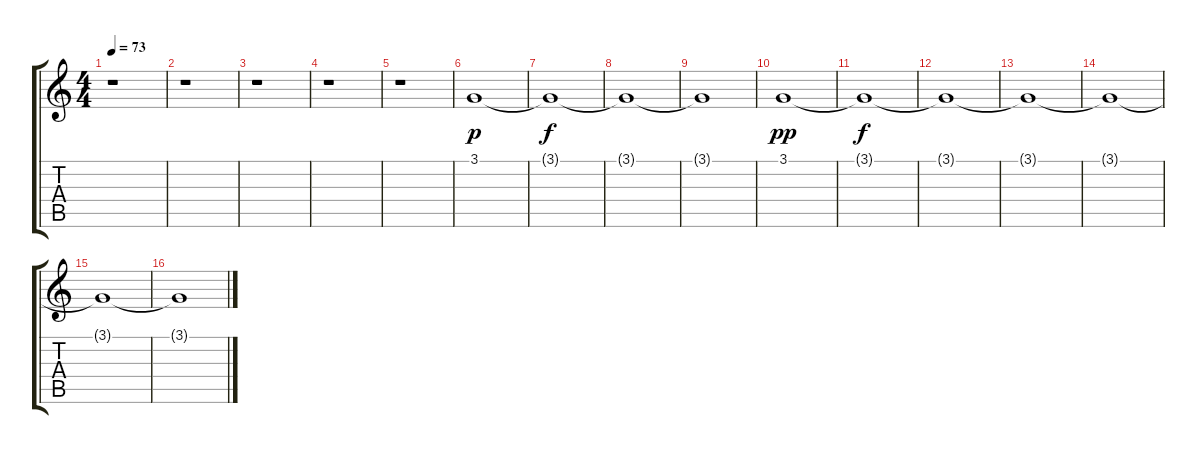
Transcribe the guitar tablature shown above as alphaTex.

\track "" {instrument stringensemble1}
\staff {score tabs}
\tuning (E4 B3 G3 D3 A2 E2) {hide}
\ts (4 4)
\tempo 73
\clef g2
\ks c
r.1{dy p instrument stringensemble1} |
r.1 |
r.1 |
r.1 |
r.1 |
3.1.1 |
3.1{t}.1{dy f} |
3.1{t}.1 |
3.1{t}.1 |
3.1.1{dy pp} |
3.1{t}.1{dy f} |
3.1{t}.1 |
3.1{t}.1 |
3.1{t}.1 |
3.1{t}.1 |
3.1{t}.1
